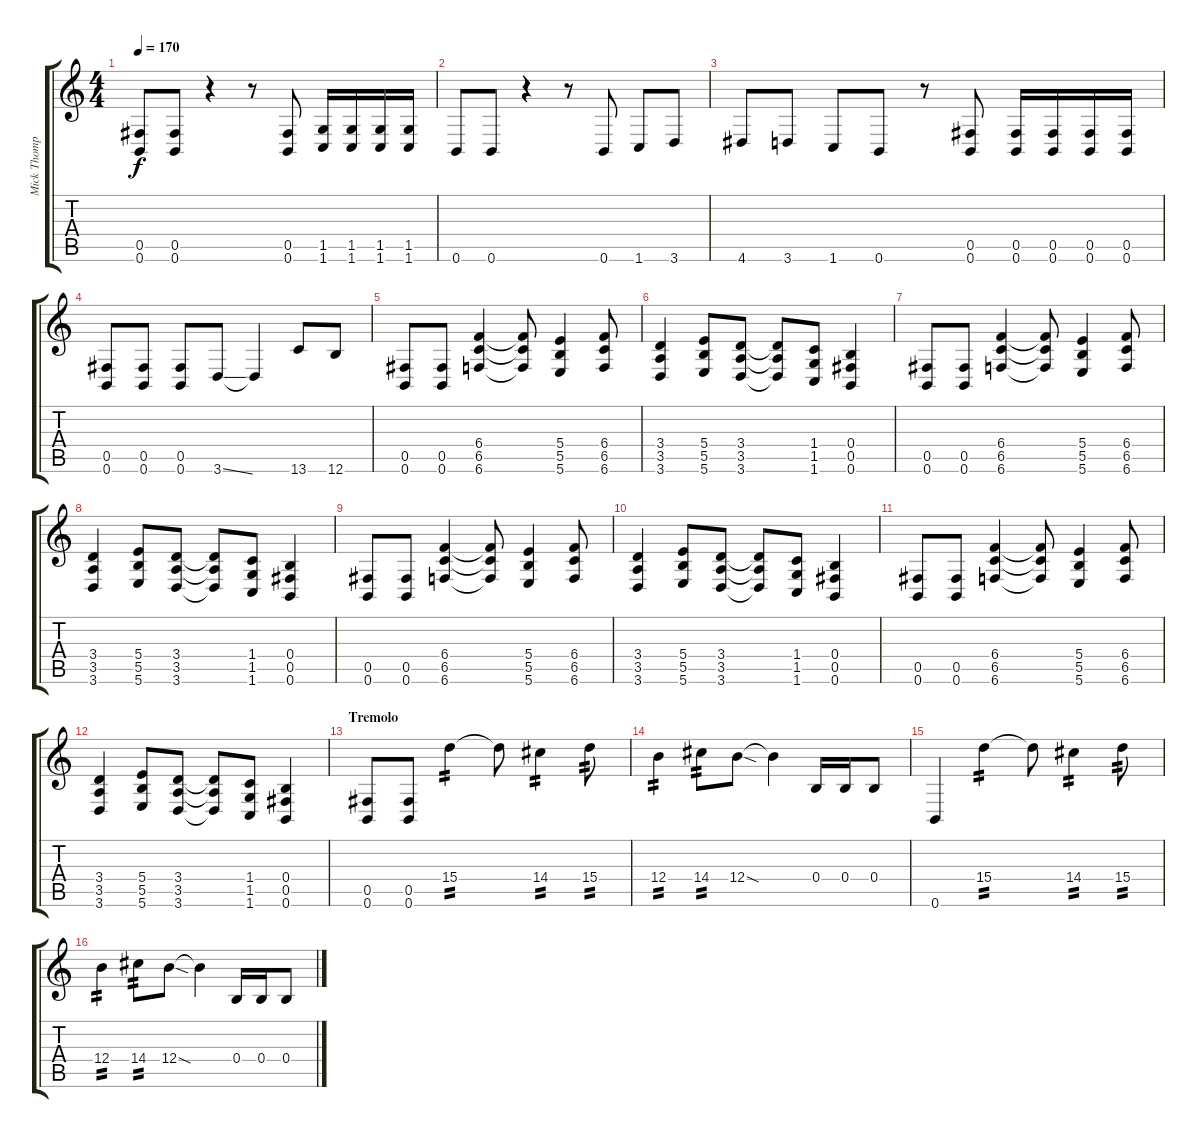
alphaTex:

\track ("Mick Thompson" "Mick Thomp") {instrument distortionguitar}
\staff {score tabs}
\tuning (Db4 Ab3 E3 B2 Gb2 B1) {hide}
\ts (4 4)
\tempo 170
\clef g2
\ks c
(0.5 0.6).8{dy f} (0.5 0.6).8 r.4 r.8 (0.5 0.6).8 (1.5 1.6).16 (1.5 1.6).16 (1.5 1.6).16 (1.5 1.6).16 |
0.6.8 0.6.8 r.4 r.8 0.6.8 1.6.8 3.6.8 |
4.6.8 3.6.8 1.6.8 0.6.8 r.8 (0.5 0.6).8 (0.5 0.6).16 (0.5 0.6).16 (0.5 0.6).16 (0.5 0.6).16 |
(0.5 0.6).8 (0.5 0.6).8 (0.5 0.6).8 3.6{ss}.8 3.6{t}.4 13.6.8 12.6.8 |
(0.5 0.6).8 (0.5 0.6).8 (6.4 6.5 6.6).4 (6.4{t} 6.5{t} 6.6{t}).8 (5.4 5.5 5.6).4 (6.4 6.5 6.6).8 |
(3.4 3.5 3.6).4 (5.4 5.5 5.6).8 (3.4 3.5 3.6).8 (3.4{t} 3.5{t} 3.6{t}).8 (1.4 1.5 1.6).8 (0.4 0.5 0.6).4 |
(0.5 0.6).8 (0.5 0.6).8 (6.4 6.5 6.6).4 (6.4{t} 6.5{t} 6.6{t}).8 (5.4 5.5 5.6).4 (6.4 6.5 6.6).8 |
(3.4 3.5 3.6).4 (5.4 5.5 5.6).8 (3.4 3.5 3.6).8 (3.4{t} 3.5{t} 3.6{t}).8 (1.4 1.5 1.6).8 (0.4 0.5 0.6).4 |
(0.5 0.6).8 (0.5 0.6).8 (6.4 6.5 6.6).4 (6.4{t} 6.5{t} 6.6{t}).8 (5.4 5.5 5.6).4 (6.4 6.5 6.6).8 |
(3.4 3.5 3.6).4 (5.4 5.5 5.6).8 (3.4 3.5 3.6).8 (3.4{t} 3.5{t} 3.6{t}).8 (1.4 1.5 1.6).8 (0.4 0.5 0.6).4 |
(0.5 0.6).8 (0.5 0.6).8 (6.4 6.5 6.6).4 (6.4{t} 6.5{t} 6.6{t}).8 (5.4 5.5 5.6).4 (6.4 6.5 6.6).8 |
(3.4 3.5 3.6).4 (5.4 5.5 5.6).8 (3.4 3.5 3.6).8 (3.4{t} 3.5{t} 3.6{t}).8 (1.4 1.5 1.6).8 (0.4 0.5 0.6).4 |
\section ("" "Tremolo")
(0.5 0.6).8 (0.5 0.6).8 15.4.4{tp 2} 15.4{t}.8 14.4.4{tp 2} 15.4.8{tp 2} |
12.4.4{tp 2} 14.4.8{tp 2} 12.4{sod}.8 12.4{t}.4 0.4.16 0.4.16 0.4.8 |
0.6.4 15.4.4{tp 2} 15.4{t}.8 14.4.4{tp 2} 15.4.8{tp 2} |
12.4.4{tp 2} 14.4.8{tp 2} 12.4{sod}.8 12.4{t}.4 0.4.16 0.4.16 0.4.8
